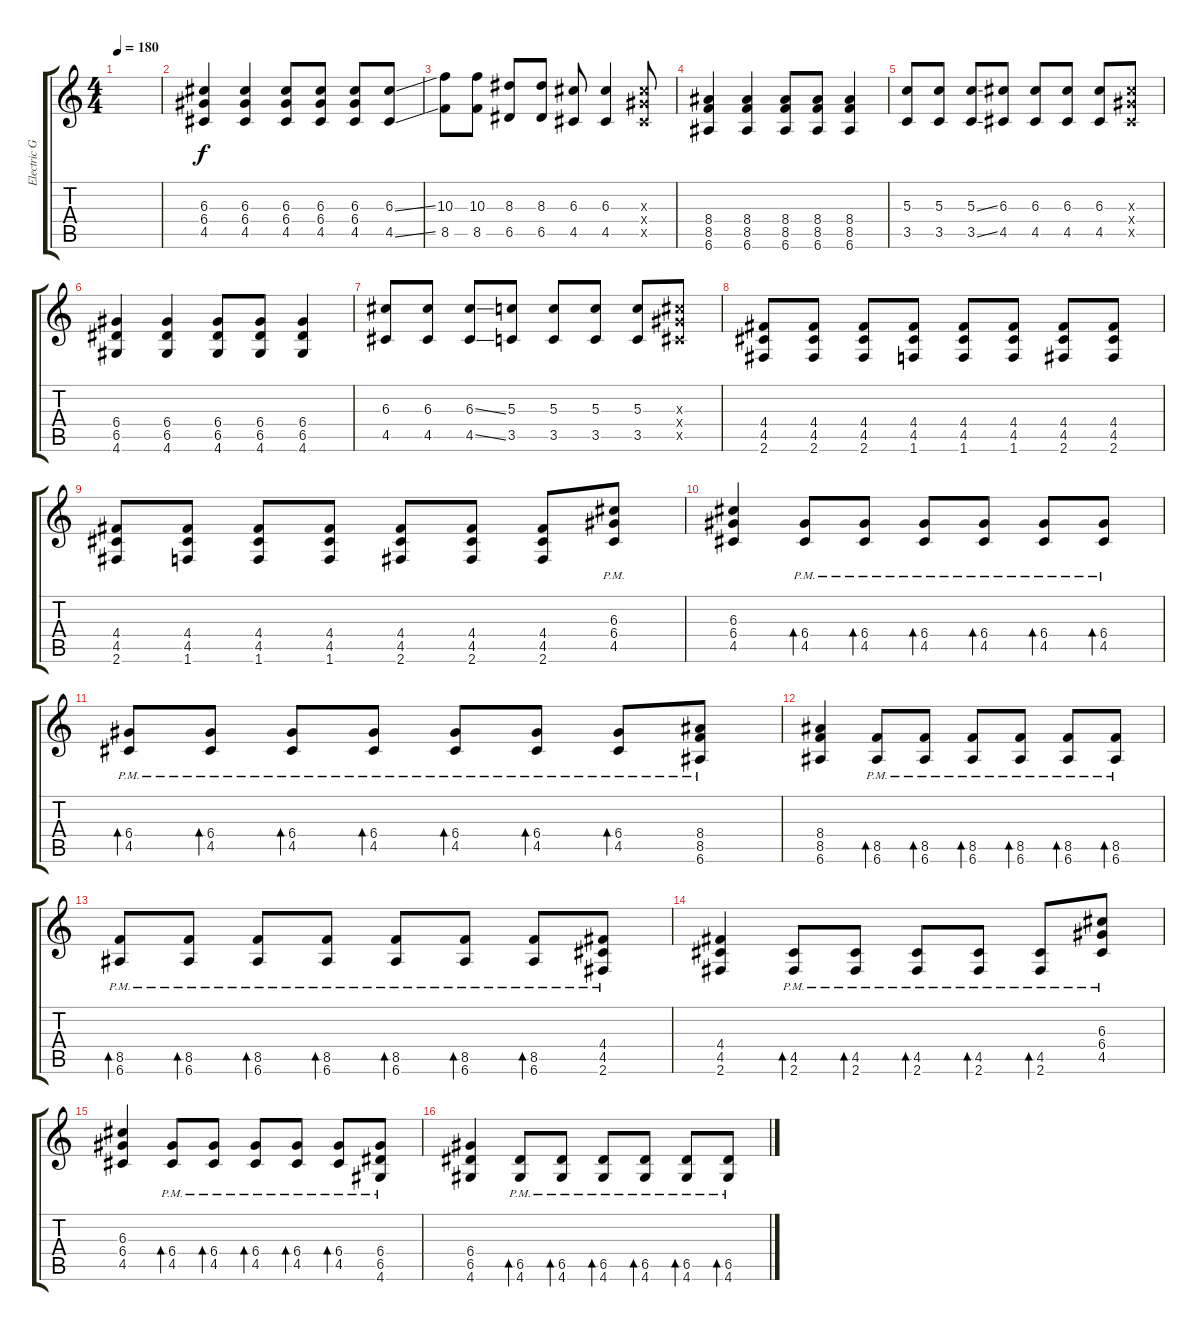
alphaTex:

\track ("Electric Guitar" "Electric G") {instrument overdrivenguitar}
\staff {score tabs}
\tuning (E4 B3 G3 D3 A2 E2) {hide}
\ts (4 4)
\tempo 180
\clef g2
\ks c
|
(6.3 6.4 4.5).4 (6.3 6.4 4.5).4 (6.3 6.4 4.5).8 (6.3 6.4 4.5).8 (6.3 6.4 4.5).8 (6.3{ss} 4.5{ss}).8 |
(10.3 8.5).8 (10.3 8.5).8 (8.3 6.5).8 (8.3 6.5).8 (6.3 4.5).8 (6.3 4.5).4 (6.3{x} 6.4{x} 4.5{x}).8 |
(8.4 8.5 6.6).4 (8.4 8.5 6.6).4 (8.4 8.5 6.6).8 (8.4 8.5 6.6).8 (8.4 8.5 6.6).4 |
(5.3 3.5).8 (5.3 3.5).8 (5.3{ss} 3.5{ss}).8 (6.3 4.5).8 (6.3 4.5).8 (6.3 4.5).8 (6.3 4.5).8 (6.3{x} 6.4{x} 4.5{x}).8 |
(6.4 6.5 4.6).4 (6.4 6.5 4.6).4 (6.4 6.5 4.6).8 (6.4 6.5 4.6).8 (6.4 6.5 4.6).4 |
(6.3 4.5).8 (6.3 4.5).8 (6.3{ss} 4.5{ss}).8 (5.3 3.5).8 (5.3 3.5).8 (5.3 3.5).8 (5.3 3.5).8 (6.3{x} 6.4{x} 4.5{x}).8 |
(4.4 4.5 2.6).8 (4.4 4.5 2.6).8 (4.4 4.5 2.6).8 (4.4 4.5 1.6).8 (4.4 4.5 1.6).8 (4.4 4.5 1.6).8 (4.4 4.5 2.6).8 (4.4 4.5 2.6).8 |
(4.4 4.5 2.6).8 (4.4 4.5 1.6).8 (4.4 4.5 1.6).8 (4.4 4.5 1.6).8 (4.4 4.5 2.6).8 (4.4 4.5 2.6).8 (4.4 4.5 2.6).8 (6.3{pm} 6.4{pm} 4.5{pm}).8 |
(6.3 6.4 4.5).4 (6.4{pm} 4.5{pm}).8{bd 30} (6.4{pm} 4.5{pm}).8{bd 30} (6.4{pm} 4.5{pm}).8{bd 30} (6.4{pm} 4.5{pm}).8{bd 30} (6.4{pm} 4.5{pm}).8{bd 30} (6.4{pm} 4.5{pm}).8{bd 30} |
(6.4{pm} 4.5{pm}).8{bd 30} (6.4{pm} 4.5{pm}).8{bd 30} (6.4{pm} 4.5{pm}).8{bd 30} (6.4{pm} 4.5{pm}).8{bd 30} (6.4{pm} 4.5{pm}).8{bd 30} (6.4{pm} 4.5{pm}).8{bd 30} (6.4{pm} 4.5{pm}).8{bd 30} (8.4{pm} 8.5{pm} 6.6{pm}).8 |
(8.4 8.5 6.6).4 (8.5{pm} 6.6{pm}).8{bd 30} (8.5{pm} 6.6{pm}).8{bd 30} (8.5{pm} 6.6{pm}).8{bd 30} (8.5{pm} 6.6{pm}).8{bd 30} (8.5{pm} 6.6{pm}).8{bd 30} (8.5{pm} 6.6{pm}).8{bd 30} |
(8.5{pm} 6.6{pm}).8{bd 30} (8.5{pm} 6.6{pm}).8{bd 30} (8.5{pm} 6.6{pm}).8{bd 30} (8.5{pm} 6.6{pm}).8{bd 30} (8.5{pm} 6.6{pm}).8{bd 30} (8.5{pm} 6.6{pm}).8{bd 30} (8.5{pm} 6.6{pm}).8{bd 30} (4.4{pm} 4.5{pm} 2.6{pm}).8 |
(4.4 4.5 2.6).4 (4.5{pm} 2.6{pm}).8{bd 30} (4.5{pm} 2.6{pm}).8{bd 30} (4.5{pm} 2.6{pm}).8{bd 30} (4.5{pm} 2.6{pm}).8{bd 30} (4.5{pm} 2.6{pm}).8{bd 30} (6.3{pm} 6.4{pm} 4.5{pm}).8 |
(6.3 6.4 4.5).4 (6.4{pm} 4.5{pm}).8{bd 30} (6.4{pm} 4.5{pm}).8{bd 30} (6.4{pm} 4.5{pm}).8{bd 30} (6.4{pm} 4.5{pm}).8{bd 30} (6.4{pm} 4.5{pm}).8{bd 30} (6.4{pm} 6.5{pm} 4.6{pm}).8 |
(6.4 6.5 4.6).4 (6.5{pm} 4.6{pm}).8{bd 30} (6.5{pm} 4.6{pm}).8{bd 30} (6.5{pm} 4.6{pm}).8{bd 30} (6.5{pm} 4.6{pm}).8{bd 30} (6.5{pm} 4.6{pm}).8{bd 30} (6.5{pm} 4.6{pm}).8{bd 30}
